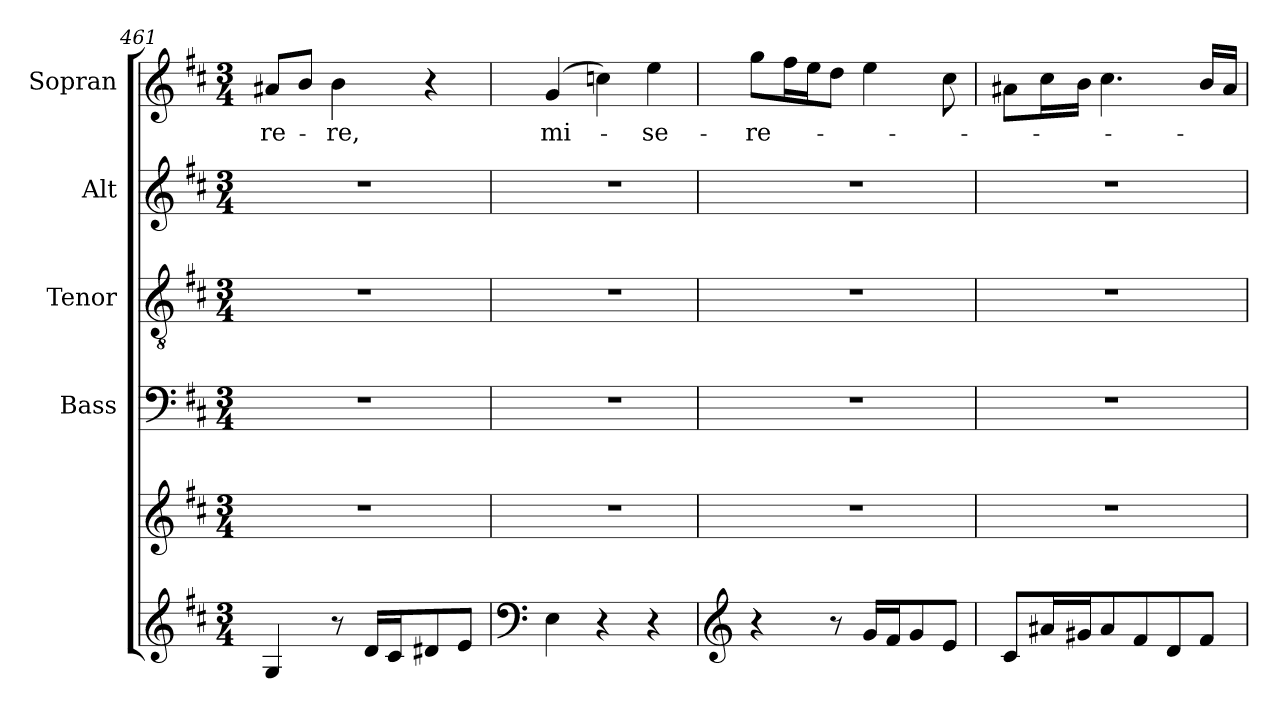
**kern	**kern	**kern	**kern	**kern	**kern	**text
*part5	*part5	*part4	*part3	*part2	*part1	*part1
*staff6	*staff5	*staff4	*staff3	*staff2	*staff1	*staff1
*	*	*I"Bass	*I"Tenor	*I"Alt	*I"Sopran	*
*	*	*I'B.	*I'T.	*I'A.	*I'S.	*
!!LO:LB:g=z
*clefG2	*clefG2	*clefF4	*clefGv2	*clefG2	*clefG2	*
*k[f#c#]	*k[f#c#]	*k[f#c#]	*k[f#c#]	*k[f#c#]	*k[f#c#]	*
*D:	*D:	*D:	*D:	*D:	*D:	*
*M3/4	*M3/4	*M3/4	*M3/4	*M3/4	*M3/4	*
=461	=461	=461	=461	=461	=461	=461
!	!	!	!	!	!	!LO:LY:b
4G/	2.r	2.r	2.r	2.r	8a#X/L	-re-
.	.	.	.	.	8b/J	.
!	!	!	!	!	!	!LO:LY:b
8r	.	.	.	.	4b\	-re,
16d/LL	.	.	.	.	.	.
16c#/J	.	.	.	.	.	.
8d#X/	.	.	.	.	4r	.
8e/J	.	.	.	.	.	.
=462	=462	=462	=462	=462	=462	=462
*clefF4	*	*	*	*	*	*
!	!	!	!	!	!	!LO:LY:b
4E\	2.r	2.r	2.r	2.r	(4g/	mi-
4r	.	.	.	.	4ccn\)	.
!	!	!	!	!	!	!LO:LY:b
4r	.	.	.	.	4ee\	-se-
=463	=463	=463	=463	=463	=463	=463
*clefG2	*	*	*	*	*	*
!	!	!	!	!	!	!LO:LY:b
4r	2.r	2.r	2.r	2.r	8gg\L	-re-
.	.	.	.	.	16ff#\L	.
.	.	.	.	.	16ee\J	.
8r	.	.	.	.	8dd\J	.
16g/LL	.	.	.	.	4ee\	.
16f#/J	.	.	.	.	.	.
8g/	.	.	.	.	.	.
8e/J	.	.	.	.	8cc#\	.
=464	=464	=464	=464	=464	=464	=464
8c#/L	2.r	2.r	2.r	2.r	8a#X\L	.
16a#X/L	.	.	.	.	16cc#\L	.
16g#X/J	.	.	.	.	16b\JJ	.
8a#/	.	.	.	.	4.cc#\	.
8f#/	.	.	.	.	.	.
8d/	.	.	.	.	.	.
8f#/J	.	.	.	.	16b/LL	.
.	.	.	.	.	16a#/JJ	.
=	=	=	=	=	=	=
*-	*-	*-	*-	*-	*-	*-
